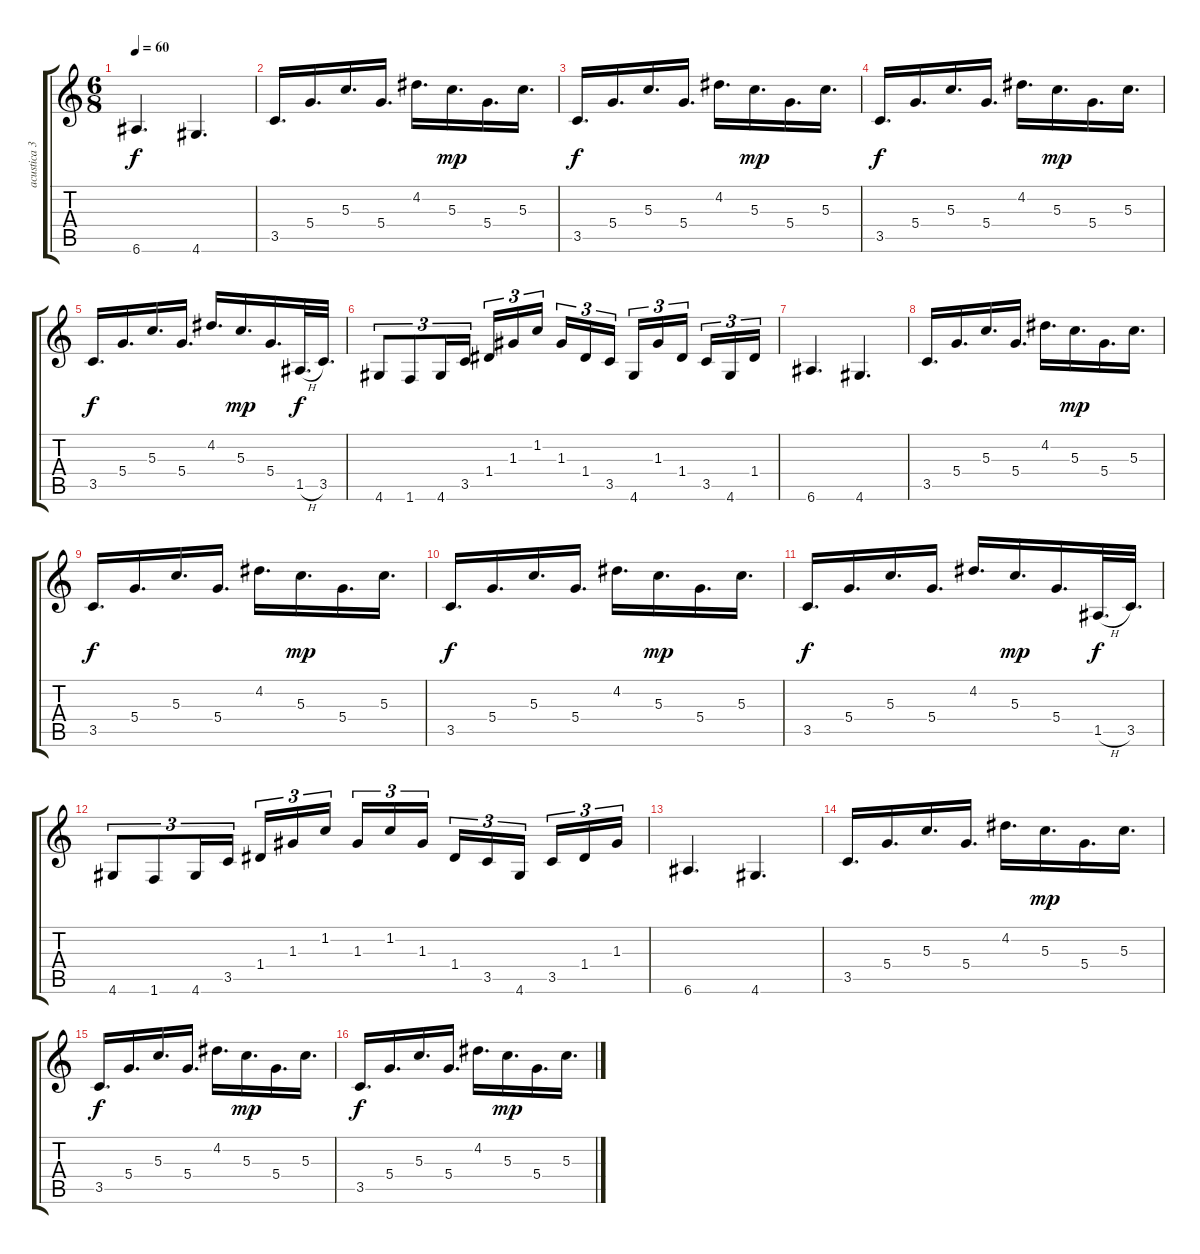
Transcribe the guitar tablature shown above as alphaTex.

\track ("acustica 3" "acustica 3") {instrument acousticguitarnylon}
\staff {score tabs}
\tuning (E4 B3 G3 D3 A2 E2) {hide}
\ts (6 8)
\tempo 60
\clef g2
\ks c
6.6.4{d dy f} 4.6.4{d} |
3.5.16{d} 5.4.16{d} 5.3.16{d} 5.4.16{d} 4.2.16{d} 5.3.16{d dy mp} 5.4.16{d} 5.3.16{d} |
3.5.16{d dy f} 5.4.16{d} 5.3.16{d} 5.4.16{d} 4.2.16{d} 5.3.16{d dy mp} 5.4.16{d} 5.3.16{d} |
3.5.16{d dy f} 5.4.16{d} 5.3.16{d} 5.4.16{d} 4.2.16{d} 5.3.16{d dy mp} 5.4.16{d} 5.3.16{d} |
3.5.16{d dy f} 5.4.16{d} 5.3.16{d} 5.4.16{d} 4.2.16{d} 5.3.16{d dy mp} 5.4.16{d} 1.5{h}.32{d dy f} 3.5.32{d} |
4.6.8{tu (3 2)} 1.6.8{tu (3 2)} 4.6.16{tu (3 2)} 3.5.16{tu (3 2)} 1.4.16{tu (3 2)} 1.3.16{tu (3 2)} 1.2.16{tu (3 2)} 1.3.16{tu (3 2)} 1.4.16{tu (3 2)} 3.5.16{tu (3 2)} 4.6.16{tu (3 2)} 1.3.16{tu (3 2)} 1.4.16{tu (3 2)} 3.5.16{tu (3 2)} 4.6.16{tu (3 2)} 1.4.16{tu (3 2)} |
6.6.4{d} 4.6.4{d} |
3.5.16{d} 5.4.16{d} 5.3.16{d} 5.4.16{d} 4.2.16{d} 5.3.16{d dy mp} 5.4.16{d} 5.3.16{d} |
3.5.16{d dy f} 5.4.16{d} 5.3.16{d} 5.4.16{d} 4.2.16{d} 5.3.16{d dy mp} 5.4.16{d} 5.3.16{d} |
3.5.16{d dy f} 5.4.16{d} 5.3.16{d} 5.4.16{d} 4.2.16{d} 5.3.16{d dy mp} 5.4.16{d} 5.3.16{d} |
3.5.16{d dy f} 5.4.16{d} 5.3.16{d} 5.4.16{d} 4.2.16{d} 5.3.16{d dy mp} 5.4.16{d} 1.5{h}.32{d dy f} 3.5.32{d} |
4.6.8{tu (3 2)} 1.6.8{tu (3 2)} 4.6.16{tu (3 2)} 3.5.16{tu (3 2)} 1.4.16{tu (3 2)} 1.3.16{tu (3 2)} 1.2.16{tu (3 2)} 1.3.16{tu (3 2)} 1.2.16{tu (3 2)} 1.3.16{tu (3 2)} 1.4.16{tu (3 2)} 3.5.16{tu (3 2)} 4.6.16{tu (3 2)} 3.5.16{tu (3 2)} 1.4.16{tu (3 2)} 1.3.16{tu (3 2)} |
6.6.4{d} 4.6.4{d} |
3.5.16{d} 5.4.16{d} 5.3.16{d} 5.4.16{d} 4.2.16{d} 5.3.16{d dy mp} 5.4.16{d} 5.3.16{d} |
3.5.16{d dy f} 5.4.16{d} 5.3.16{d} 5.4.16{d} 4.2.16{d} 5.3.16{d dy mp} 5.4.16{d} 5.3.16{d} |
3.5.16{d dy f} 5.4.16{d} 5.3.16{d} 5.4.16{d} 4.2.16{d} 5.3.16{d dy mp} 5.4.16{d} 5.3.16{d}
